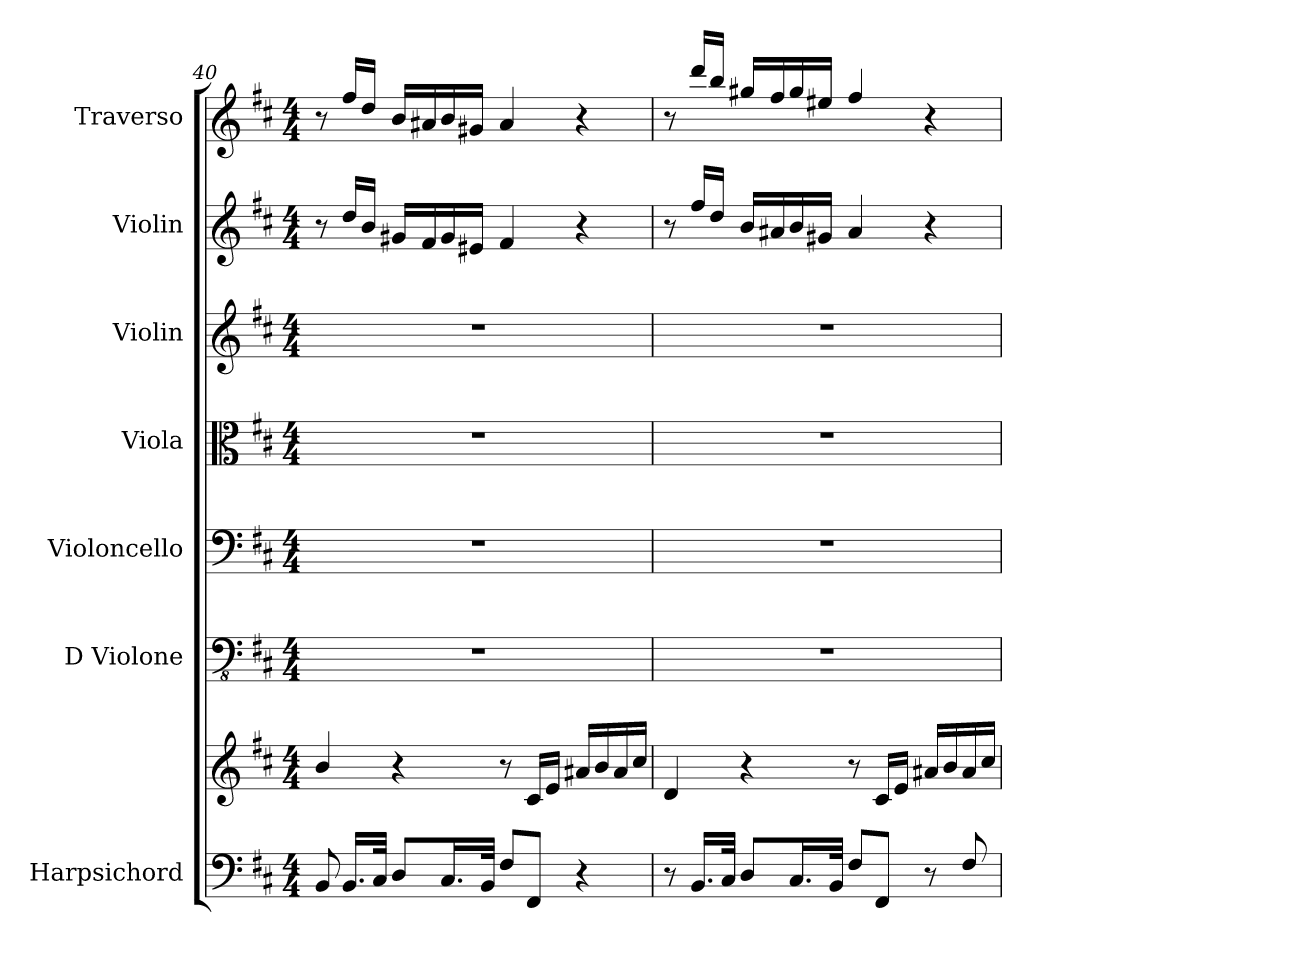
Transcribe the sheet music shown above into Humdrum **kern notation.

**kern	**kern	**kern	**kern	**kern	**kern	**kern	**kern
*part7	*part7	*part6	*part5	*part4	*part3	*part2	*part1
*staff8	*staff7	*staff6	*staff5	*staff4	*staff3	*staff2	*staff1
*I"Harpsichord	*	*I"D Violone	*I"Violoncello	*I"Viola	*I"Violin	*I"Violin	*I"Traverso
*I'Hch.	*	*I'D Vne.	*I'Vc.	*I'Vla.	*I'Vln.	*I'Vln.	*I'Trv.
*clefF4	*clefG2	*clefFv4	*clefF4	*clefC3	*clefG2	*clefG2	*clefG2
*	*	*ITrd7c12	*	*	*	*	*
*k[f#c#]	*k[f#c#]	*k[f#c#]	*k[f#c#]	*k[f#c#]	*k[f#c#]	*k[f#c#]	*k[f#c#]
*M4/4	*M4/4	*M4/4	*M4/4	*M4/4	*M4/4	*M4/4	*M4/4
=40	=40	=40	=40	=40	=40	=40	=40
8BB/	4b/	1r	1r	1r	1r	8r	8r
16.BB/LL	.	.	.	.	.	16dd/LL	16ff#/LL
.	.	.	.	.	.	16b/JJ	16dd/JJ
32C#/JJk	.	.	.	.	.	.	.
8D/L	4r	.	.	.	.	16g#X/LL	16b/LL
.	.	.	.	.	.	16f#/	16a#X/
16.C#/L	.	.	.	.	.	16g#/	16b/
.	.	.	.	.	.	16e#X/JJ	16g#X/JJ
32BB/JJk	.	.	.	.	.	.	.
8F#/L	8r	.	.	.	.	4f#/	4a#/
8FF#/J	16c#/LL	.	.	.	.	.	.
.	16e/JJ	.	.	.	.	.	.
4r	16a#X/LL	.	.	.	.	4r	4r
.	16b/	.	.	.	.	.	.
.	16a#/	.	.	.	.	.	.
.	16cc#/JJ	.	.	.	.	.	.
!!LO:PB:g=z
=41	=41	=41	=41	=41	=41	=41	=41
8r	4d/	1r	1r	1r	1r	8r	8r
16.BB/LL	.	.	.	.	.	16ff#/LL	16ddd/LL
.	.	.	.	.	.	16dd/JJ	16bb/JJ
32C#/JJk	.	.	.	.	.	.	.
8D/L	4r	.	.	.	.	16b/LL	16gg#X/LL
.	.	.	.	.	.	16a#X/	16ff#/
16.C#/L	.	.	.	.	.	16b/	16gg#/
.	.	.	.	.	.	16g#X/JJ	16ee#X/JJ
32BB/JJk	.	.	.	.	.	.	.
8F#/L	8r	.	.	.	.	4a#/	4ff#/
8FF#/J	16c#/LL	.	.	.	.	.	.
.	16e/JJ	.	.	.	.	.	.
8r	16a#X/LL	.	.	.	.	4r	4r
.	16b/	.	.	.	.	.	.
8F#/	16a#/	.	.	.	.	.	.
.	16cc#/JJ	.	.	.	.	.	.
=	=	=	=	=	=	=	=
*-	*-	*-	*-	*-	*-	*-	*-
